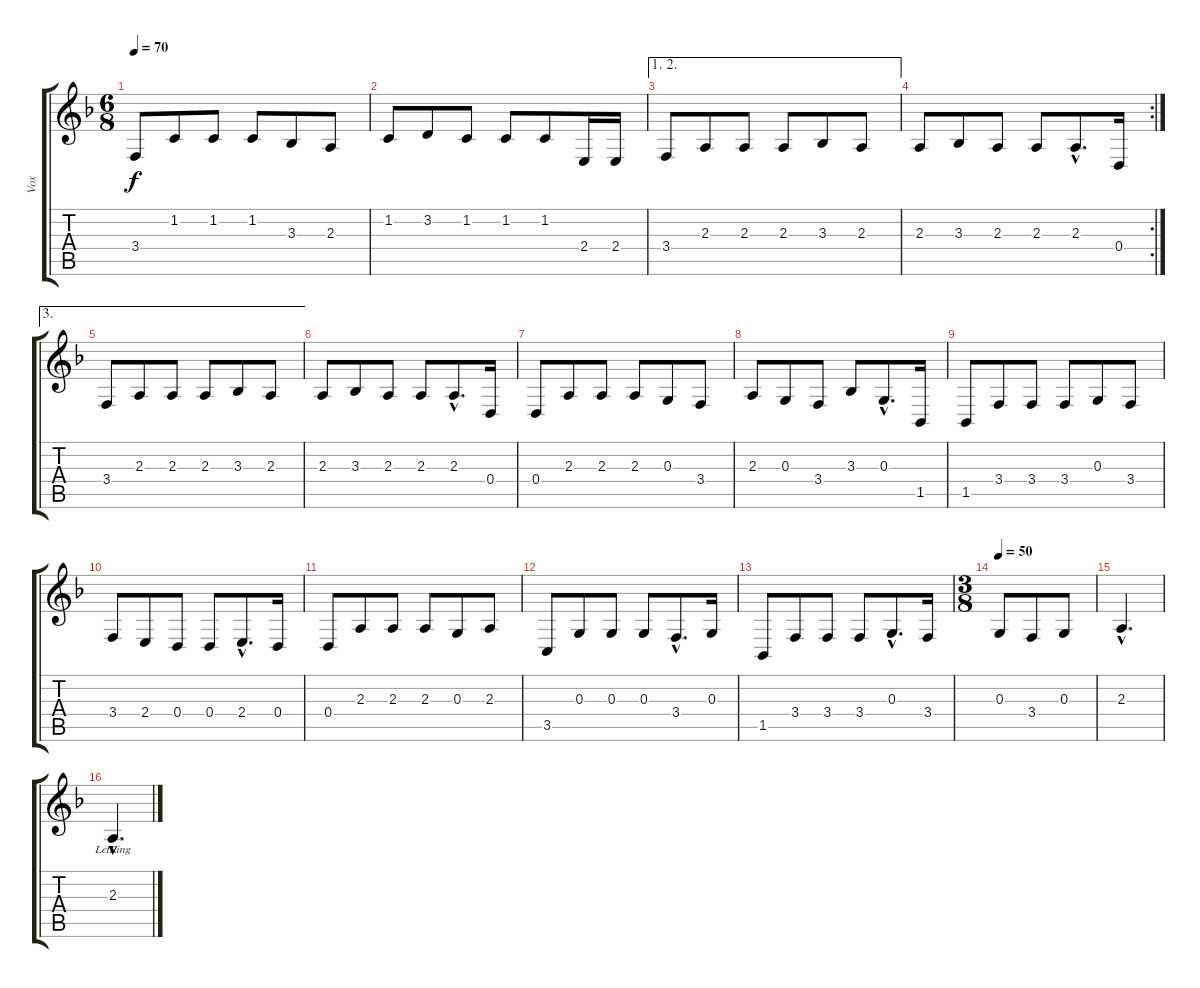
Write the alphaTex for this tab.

\track ("Vox" "Vox") {instrument flute}
\staff {score tabs}
\tuning (E4 B3 G3 D3 A2 E2) {hide}
\ts (6 8)
\tempo 70
\clef g2
\ks f
3.4.8{dy f} 1.2.8 1.2.8 1.2.8 3.3.8 2.3.8 |
1.2.8 3.2.8 1.2.8 1.2.8 1.2.8 2.4.16 2.4.16 |
\ae (1 2)
3.4.8 2.3.8 2.3.8 2.3.8 3.3.8 2.3.8 |
\rc 2
2.3.8 3.3.8 2.3.8 2.3.8 2.3{hac}.8{d} 0.4.16 |
\ae 3
3.4.8 2.3.8 2.3.8 2.3.8 3.3.8 2.3.8 |
2.3.8 3.3.8 2.3.8 2.3.8 2.3{hac}.8{d} 0.4.16 |
0.4.8 2.3.8 2.3.8 2.3.8 0.3.8 3.4.8 |
2.3.8 0.3.8 3.4.8 3.3.8 0.3{hac}.8{d} 1.5.16 |
1.5.8 3.4.8 3.4.8 3.4.8 0.3.8 3.4.8 |
3.4.8 2.4.8 0.4.8 0.4.8 2.4{hac}.8{d} 0.4.16 |
0.4.8 2.3.8 2.3.8 2.3.8 0.3.8 2.3.8 |
3.5.8 0.3.8 0.3.8 0.3.8 3.4{hac}.8{d} 0.3.16 |
1.5.8 3.4.8 3.4.8 3.4.8 0.3{hac}.8{d} 3.4.16 |
\ts (3 8)
\tempo 50
0.3.8 3.4.8 0.3.8 |
2.3{hac}.4{d} |
2.3{hac lr}.4{d}
